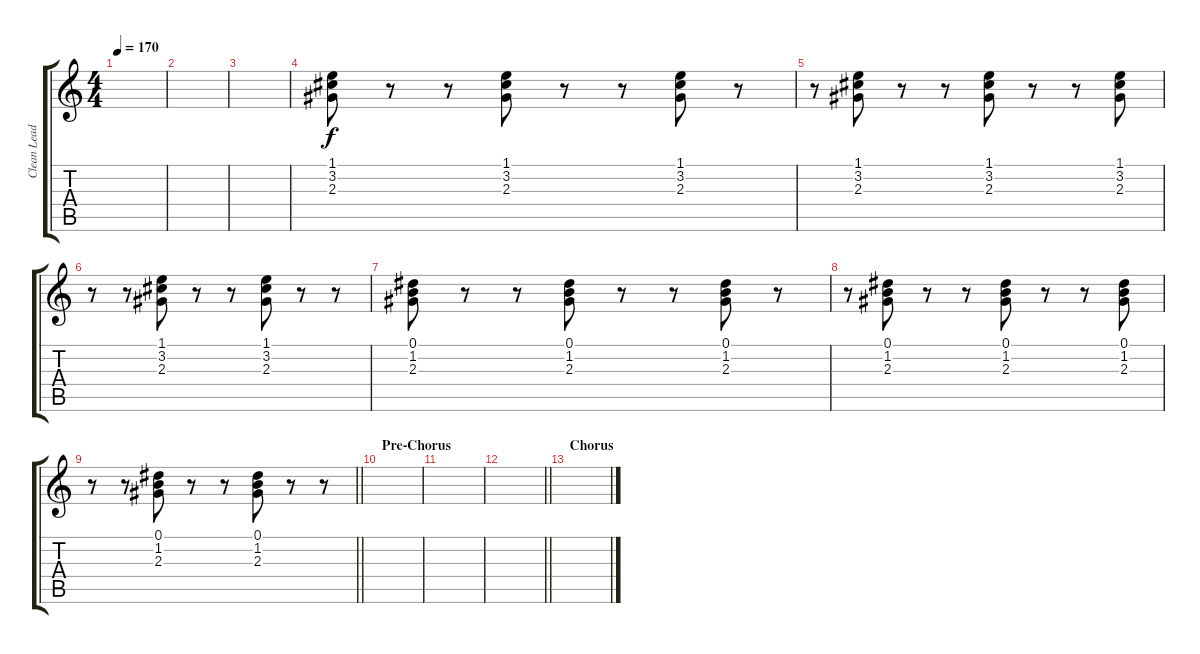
\track ("Clean Lead Guitar" "Clean Lead") {instrument electricguitarclean}
\staff {score tabs}
\tuning (Eb4 Bb3 Gb3 Db3 Ab2 Db2) {hide}
\ts (4 4)
\tempo 170
\clef g2
\ks c
|
|
|
(1.1 3.2 2.3).8 r.8 r.8 (1.1 3.2 2.3).8 r.8 r.8 (1.1 3.2 2.3).8 r.8 |
r.8 (1.1 3.2 2.3).8 r.8 r.8 (1.1 3.2 2.3).8 r.8 r.8 (1.1 3.2 2.3).8 |
r.8 r.8 (1.1 3.2 2.3).8 r.8 r.8 (1.1 3.2 2.3).8 r.8 r.8 |
(0.1 1.2 2.3).8 r.8 r.8 (0.1 1.2 2.3).8 r.8 r.8 (0.1 1.2 2.3).8 r.8 |
r.8 (0.1 1.2 2.3).8 r.8 r.8 (0.1 1.2 2.3).8 r.8 r.8 (0.1 1.2 2.3).8 |
\barLineRight lightlight
r.8 r.8 (0.1 1.2 2.3).8 r.8 r.8 (0.1 1.2 2.3).8 r.8 r.8 |
\section ("" "Pre-Chorus")
|
|
\barLineRight lightlight
|
\section ("" "Chorus")
